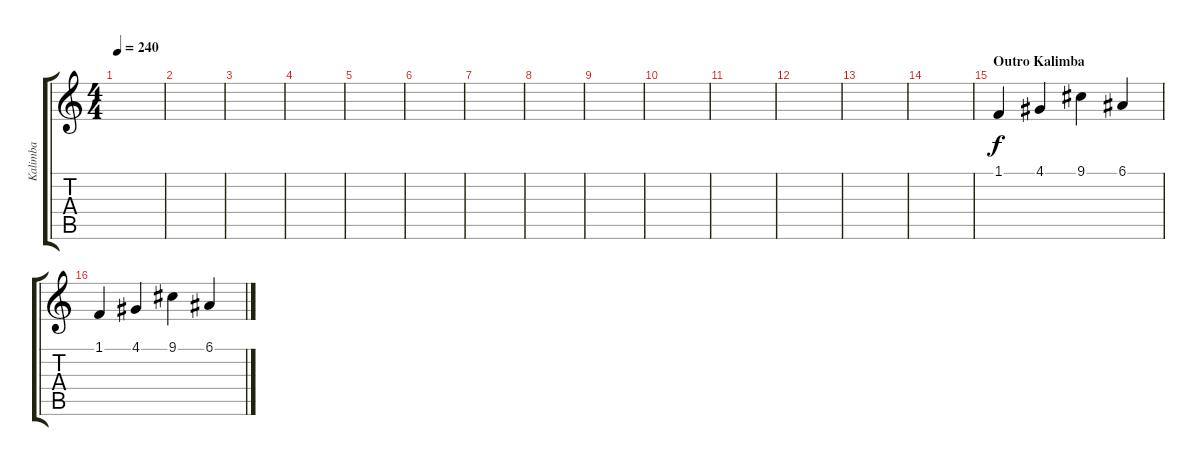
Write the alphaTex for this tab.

\track ("Kalimba" "Kalimba") {instrument kalimba}
\staff {score tabs}
\tuning (E4 B3 G3 D3 A2 E2) {hide}
\ts (4 4)
\tempo 240
\clef g2
\ks c
|
|
|
|
|
|
|
|
|
|
|
|
|
|
\section ("" "Outro Kalimba")
1.1.4 4.1.4 9.1.4 6.1.4 |
1.1.4 4.1.4 9.1.4 6.1.4
